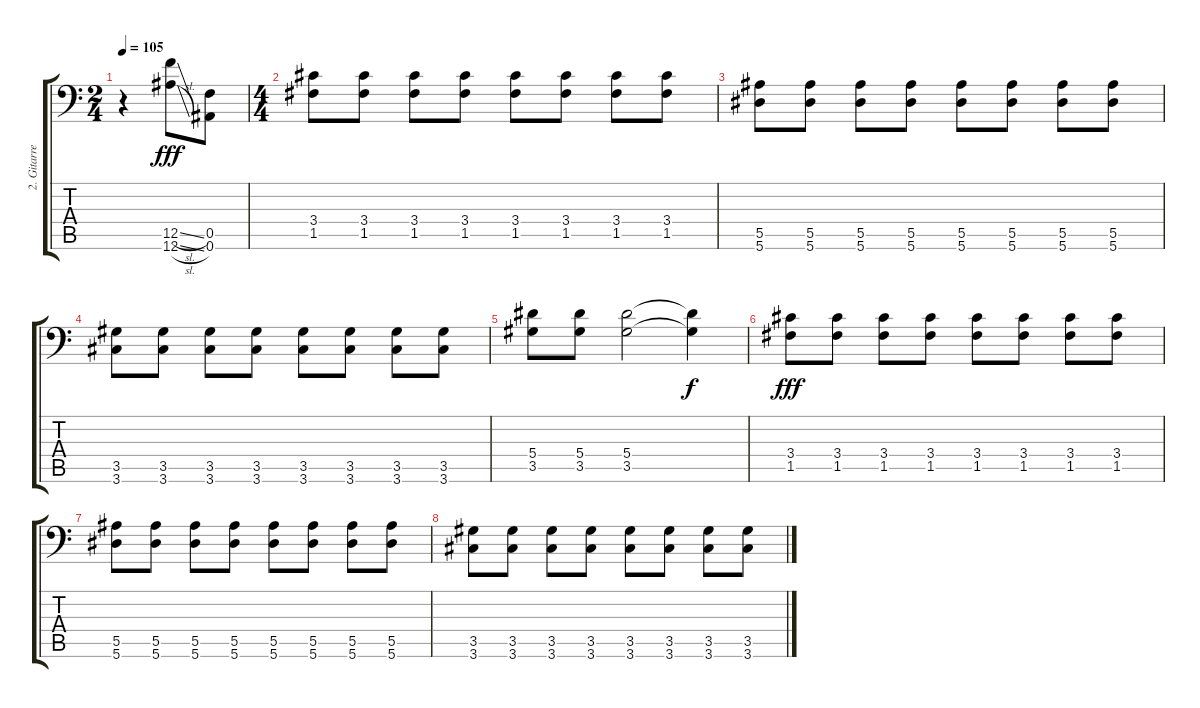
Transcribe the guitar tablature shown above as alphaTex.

\track ("2. Gitarre" "2. Gitarre") {instrument distortionguitar}
\staff {score tabs}
\tuning (C4 G3 Eb3 Bb2 F2 Bb1) {hide}
\ts (2 4)
\tempo 105
\clef f4
\ks c
r.4{dy f} (12.5{sl} 12.6{sl}).8{dy fff} (0.5 0.6).8 |
\ts (4 4)
(3.4 1.5).8 (3.4 1.5).8 (3.4 1.5).8 (3.4 1.5).8 (3.4 1.5).8 (3.4 1.5).8 (3.4 1.5).8 (3.4 1.5).8 |
(5.5 5.6).8 (5.5 5.6).8 (5.5 5.6).8 (5.5 5.6).8 (5.5 5.6).8 (5.5 5.6).8 (5.5 5.6).8 (5.5 5.6).8 |
(3.5 3.6).8 (3.5 3.6).8 (3.5 3.6).8 (3.5 3.6).8 (3.5 3.6).8 (3.5 3.6).8 (3.5 3.6).8 (3.5 3.6).8 |
(5.4 3.5).8 (5.4 3.5).8 (5.4 3.5).2 (5.4{t} 3.5{t}).4{dy f} |
(3.4 1.5).8{dy fff} (3.4 1.5).8 (3.4 1.5).8 (3.4 1.5).8 (3.4 1.5).8 (3.4 1.5).8 (3.4 1.5).8 (3.4 1.5).8 |
(5.5 5.6).8 (5.5 5.6).8 (5.5 5.6).8 (5.5 5.6).8 (5.5 5.6).8 (5.5 5.6).8 (5.5 5.6).8 (5.5 5.6).8 |
(3.5 3.6).8 (3.5 3.6).8 (3.5 3.6).8 (3.5 3.6).8 (3.5 3.6).8 (3.5 3.6).8 (3.5 3.6).8 (3.5 3.6).8
